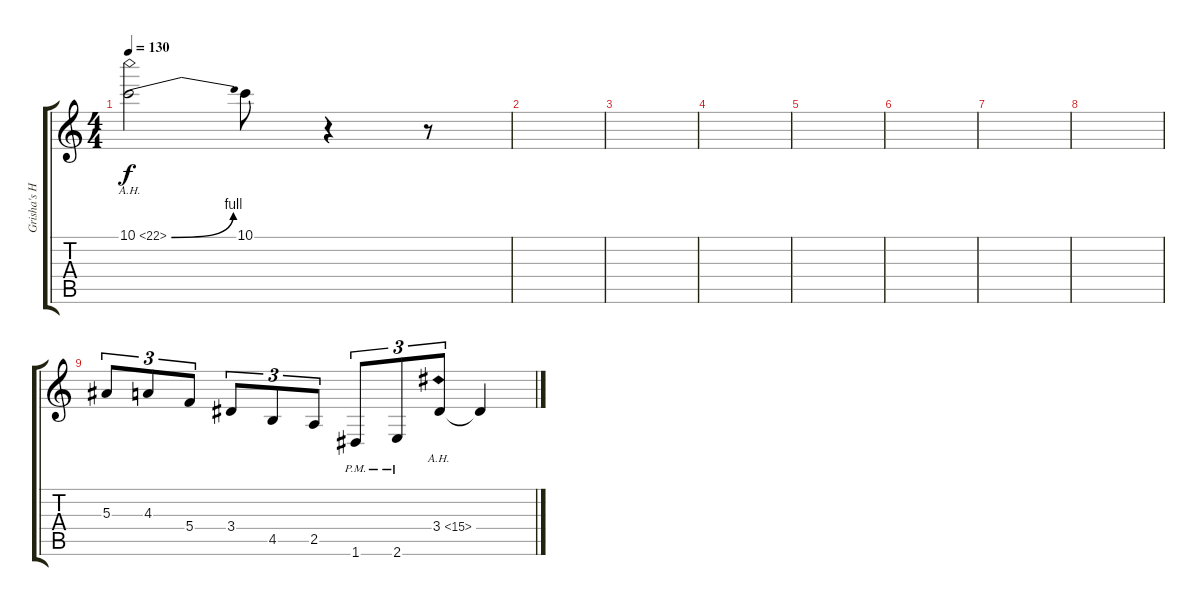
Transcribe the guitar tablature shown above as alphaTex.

\track ("Grisha's Harmonic" "Grisha's H") {instrument guitarharmonics}
\staff {score tabs}
\tuning (D4 A3 F3 C3 G2 D2) {hide}
\ts (4 4)
\tempo 130
\clef g2
\ks c
10.1{be (bend 0 0 60 4) ah 12}.2{dy f} 10.1.8 r.4 r.8 |
|
|
|
|
|
|
|
5.3.8{tu (3 2)} 4.3.8{tu (3 2)} 5.4.8{tu (3 2)} 3.4.8{tu (3 2)} 4.5.8{tu (3 2)} 2.5.8{tu (3 2)} 1.6{pm}.8{tu (3 2)} 2.6{pm}.8{tu (3 2)} 3.4{ah 12}.8{tu (3 2)} 3.4{t}.4
